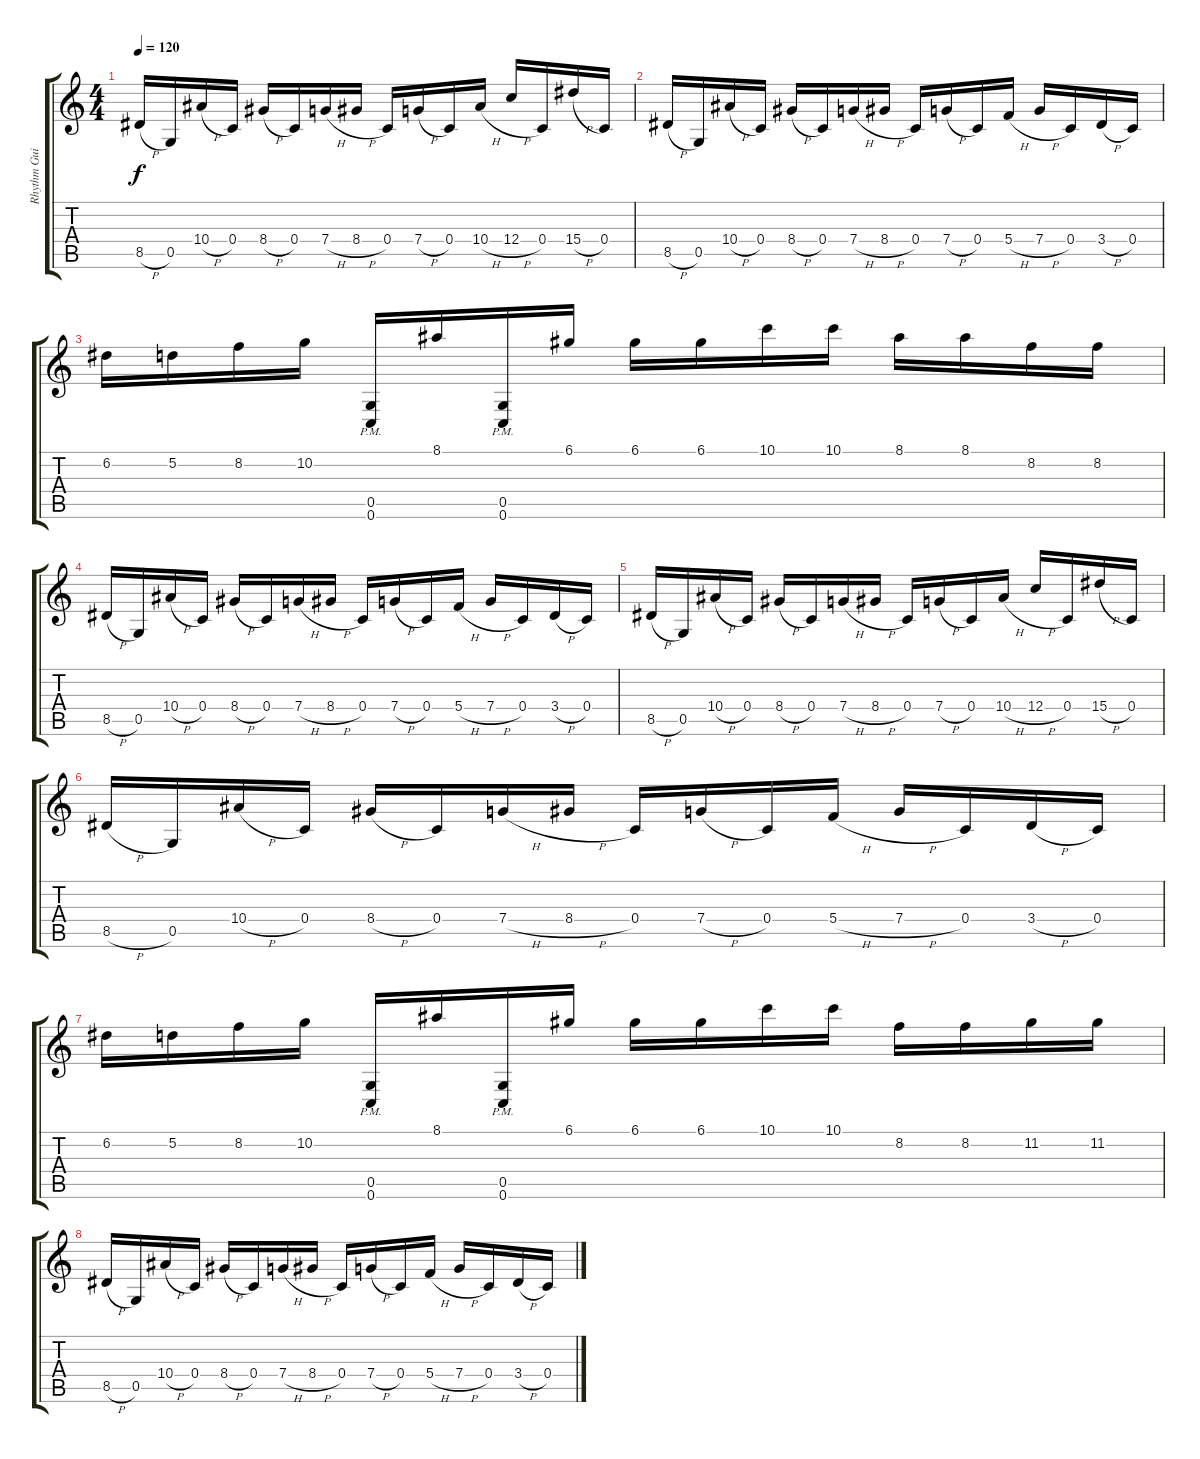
\track ("Rhythm Guitar 2" "Rhythm Gui") {instrument distortionguitar}
\staff {score tabs}
\tuning (D4 A3 F3 C3 G2 C2) {hide}
\ts (4 4)
\tempo 120
\clef g2
\ks c
8.5{h}.16{dy f} 0.5.16 10.4{h}.16 0.4.16 8.4{h}.16 0.4.16 7.4{h}.16 8.4{h}.16 0.4.16 7.4{h}.16 0.4.16 10.4{h}.16 12.4{h}.16 0.4.16 15.4{h}.16 0.4.16 |
8.5{h}.16 0.5.16 10.4{h}.16 0.4.16 8.4{h}.16 0.4.16 7.4{h}.16 8.4{h}.16 0.4.16 7.4{h}.16 0.4.16 5.4{h}.16 7.4{h}.16 0.4.16 3.4{h}.16 0.4.16 |
6.2.16 5.2.16 8.2.16 10.2.16 (0.5{pm} 0.6{pm}).16 8.1.16 (0.5{pm} 0.6{pm}).16 6.1.16 6.1.16 6.1.16 10.1.16 10.1.16 8.1.16 8.1.16 8.2.16 8.2.16 |
8.5{h}.16 0.5.16 10.4{h}.16 0.4.16 8.4{h}.16 0.4.16 7.4{h}.16 8.4{h}.16 0.4.16 7.4{h}.16 0.4.16 5.4{h}.16 7.4{h}.16 0.4.16 3.4{h}.16 0.4.16 |
8.5{h}.16 0.5.16 10.4{h}.16 0.4.16 8.4{h}.16 0.4.16 7.4{h}.16 8.4{h}.16 0.4.16 7.4{h}.16 0.4.16 10.4{h}.16 12.4{h}.16 0.4.16 15.4{h}.16 0.4.16 |
8.5{h}.16 0.5.16 10.4{h}.16 0.4.16 8.4{h}.16 0.4.16 7.4{h}.16 8.4{h}.16 0.4.16 7.4{h}.16 0.4.16 5.4{h}.16 7.4{h}.16 0.4.16 3.4{h}.16 0.4.16 |
6.2.16 5.2.16 8.2.16 10.2.16 (0.5{pm} 0.6{pm}).16 8.1.16 (0.5{pm} 0.6{pm}).16 6.1.16 6.1.16 6.1.16 10.1.16 10.1.16 8.2.16 8.2.16 11.2.16 11.2.16 |
8.5{h}.16 0.5.16 10.4{h}.16 0.4.16 8.4{h}.16 0.4.16 7.4{h}.16 8.4{h}.16 0.4.16 7.4{h}.16 0.4.16 5.4{h}.16 7.4{h}.16 0.4.16 3.4{h}.16 0.4.16
